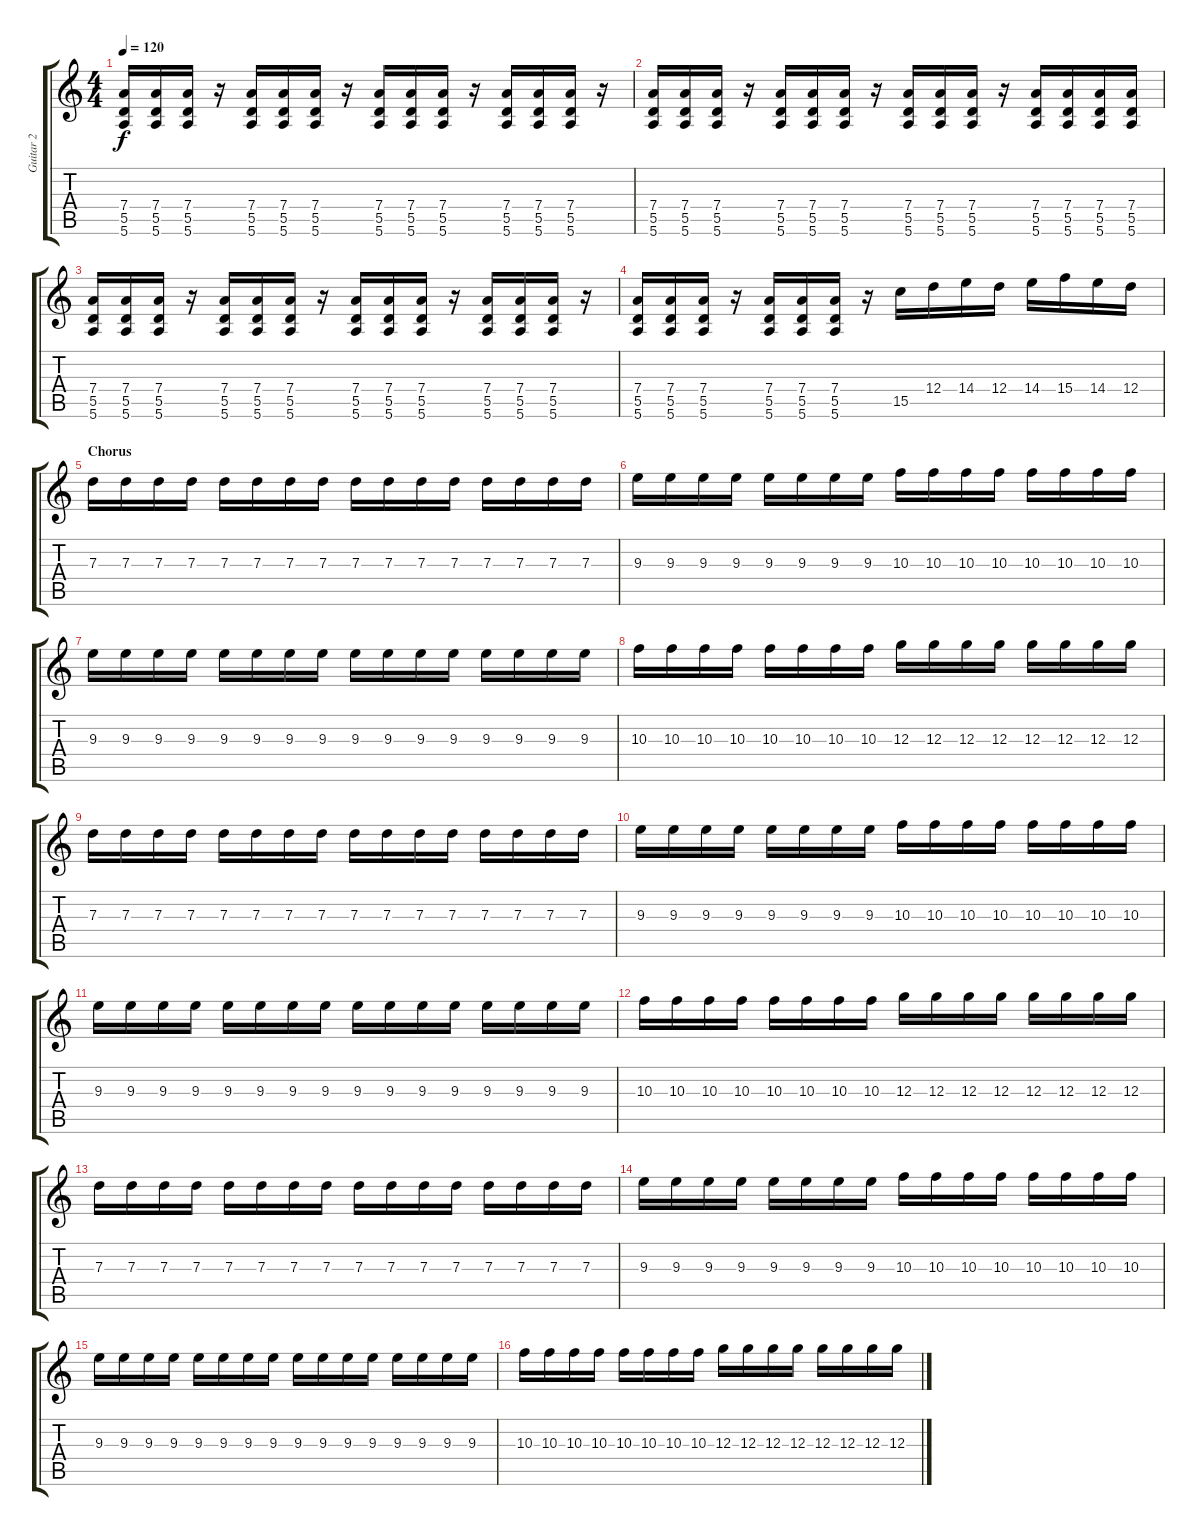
\track ("Guitar 2" "Guitar 2") {instrument overdrivenguitar}
\staff {score tabs}
\tuning (E4 B3 G3 D3 A2 E2) {hide}
\ts (4 4)
\tempo 120
\clef g2
\ks c
(7.4 5.5 5.6).16{dy f instrument distortionguitar} (7.4 5.5 5.6).16{instrument distortionguitar} (7.4 5.5 5.6).16{instrument distortionguitar} r.16 (7.4 5.5 5.6).16{instrument distortionguitar} (7.4 5.5 5.6).16{instrument distortionguitar} (7.4 5.5 5.6).16{instrument distortionguitar} r.16 (7.4 5.5 5.6).16{instrument distortionguitar} (7.4 5.5 5.6).16{instrument distortionguitar} (7.4 5.5 5.6).16{instrument distortionguitar} r.16 (7.4 5.5 5.6).16{instrument distortionguitar} (7.4 5.5 5.6).16{instrument distortionguitar} (7.4 5.5 5.6).16{instrument distortionguitar} r.16 |
(7.4 5.5 5.6).16{instrument distortionguitar} (7.4 5.5 5.6).16{instrument distortionguitar} (7.4 5.5 5.6).16{instrument distortionguitar} r.16 (7.4 5.5 5.6).16{instrument distortionguitar} (7.4 5.5 5.6).16{instrument distortionguitar} (7.4 5.5 5.6).16{instrument distortionguitar} r.16 (7.4 5.5 5.6).16{instrument distortionguitar} (7.4 5.5 5.6).16{instrument distortionguitar} (7.4 5.5 5.6).16{instrument distortionguitar} r.16 (7.4 5.5 5.6).16{instrument distortionguitar} (7.4 5.5 5.6).16{instrument distortionguitar} (7.4 5.5 5.6).16{instrument distortionguitar} (7.4 5.5 5.6).16{instrument distortionguitar} |
(7.4 5.5 5.6).16{instrument distortionguitar} (7.4 5.5 5.6).16{instrument distortionguitar} (7.4 5.5 5.6).16{instrument distortionguitar} r.16 (7.4 5.5 5.6).16{instrument distortionguitar} (7.4 5.5 5.6).16{instrument distortionguitar} (7.4 5.5 5.6).16{instrument distortionguitar} r.16 (7.4 5.5 5.6).16{instrument distortionguitar} (7.4 5.5 5.6).16{instrument distortionguitar} (7.4 5.5 5.6).16{instrument distortionguitar} r.16 (7.4 5.5 5.6).16{instrument distortionguitar} (7.4 5.5 5.6).16{instrument distortionguitar} (7.4 5.5 5.6).16{instrument distortionguitar} r.16 |
(7.4 5.5 5.6).16{instrument distortionguitar} (7.4 5.5 5.6).16{instrument distortionguitar} (7.4 5.5 5.6).16{instrument distortionguitar} r.16 (7.4 5.5 5.6).16{instrument distortionguitar} (7.4 5.5 5.6).16{instrument distortionguitar} (7.4 5.5 5.6).16{instrument distortionguitar} r.16 15.5.16{instrument distortionguitar} 12.4.16{instrument distortionguitar} 14.4.16{instrument distortionguitar} 12.4.16{instrument distortionguitar} 14.4.16{instrument distortionguitar} 15.4.16{instrument distortionguitar} 14.4.16{instrument distortionguitar} 12.4.16{instrument distortionguitar} |
\section ("" "Chorus")
7.3.16{instrument distortionguitar} 7.3.16{instrument distortionguitar} 7.3.16{instrument distortionguitar} 7.3.16{instrument distortionguitar} 7.3.16{instrument distortionguitar} 7.3.16{instrument distortionguitar} 7.3.16{instrument distortionguitar} 7.3.16{instrument distortionguitar} 7.3.16{instrument distortionguitar} 7.3.16{instrument distortionguitar} 7.3.16{instrument distortionguitar} 7.3.16{instrument distortionguitar} 7.3.16{instrument distortionguitar} 7.3.16{instrument distortionguitar} 7.3.16{instrument distortionguitar} 7.3.16{instrument distortionguitar} |
9.3.16{instrument distortionguitar} 9.3.16{instrument distortionguitar} 9.3.16{instrument distortionguitar} 9.3.16{instrument distortionguitar} 9.3.16{instrument distortionguitar} 9.3.16{instrument distortionguitar} 9.3.16{instrument distortionguitar} 9.3.16{instrument distortionguitar} 10.3.16{instrument distortionguitar} 10.3.16{instrument distortionguitar} 10.3.16{instrument distortionguitar} 10.3.16{instrument distortionguitar} 10.3.16{instrument distortionguitar} 10.3.16{instrument distortionguitar} 10.3.16{instrument distortionguitar} 10.3.16{instrument distortionguitar} |
9.3.16{instrument distortionguitar} 9.3.16{instrument distortionguitar} 9.3.16{instrument distortionguitar} 9.3.16{instrument distortionguitar} 9.3.16{instrument distortionguitar} 9.3.16{instrument distortionguitar} 9.3.16{instrument distortionguitar} 9.3.16{instrument distortionguitar} 9.3.16{instrument distortionguitar} 9.3.16{instrument distortionguitar} 9.3.16{instrument distortionguitar} 9.3.16{instrument distortionguitar} 9.3.16{instrument distortionguitar} 9.3.16{instrument distortionguitar} 9.3.16{instrument distortionguitar} 9.3.16{instrument distortionguitar} |
10.3.16{instrument distortionguitar} 10.3.16{instrument distortionguitar} 10.3.16{instrument distortionguitar} 10.3.16{instrument distortionguitar} 10.3.16{instrument distortionguitar} 10.3.16{instrument distortionguitar} 10.3.16{instrument distortionguitar} 10.3.16{instrument distortionguitar} 12.3.16{instrument distortionguitar} 12.3.16{instrument distortionguitar} 12.3.16{instrument distortionguitar} 12.3.16{instrument distortionguitar} 12.3.16{instrument distortionguitar} 12.3.16{instrument distortionguitar} 12.3.16{instrument distortionguitar} 12.3.16{instrument distortionguitar} |
7.3.16{instrument distortionguitar} 7.3.16{instrument distortionguitar} 7.3.16{instrument distortionguitar} 7.3.16{instrument distortionguitar} 7.3.16{instrument distortionguitar} 7.3.16{instrument distortionguitar} 7.3.16{instrument distortionguitar} 7.3.16{instrument distortionguitar} 7.3.16{instrument distortionguitar} 7.3.16{instrument distortionguitar} 7.3.16{instrument distortionguitar} 7.3.16{instrument distortionguitar} 7.3.16{instrument distortionguitar} 7.3.16{instrument distortionguitar} 7.3.16{instrument distortionguitar} 7.3.16{instrument distortionguitar} |
9.3.16{instrument distortionguitar} 9.3.16{instrument distortionguitar} 9.3.16{instrument distortionguitar} 9.3.16{instrument distortionguitar} 9.3.16{instrument distortionguitar} 9.3.16{instrument distortionguitar} 9.3.16{instrument distortionguitar} 9.3.16{instrument distortionguitar} 10.3.16{instrument distortionguitar} 10.3.16{instrument distortionguitar} 10.3.16{instrument distortionguitar} 10.3.16{instrument distortionguitar} 10.3.16{instrument distortionguitar} 10.3.16{instrument distortionguitar} 10.3.16{instrument distortionguitar} 10.3.16{instrument distortionguitar} |
9.3.16{instrument distortionguitar} 9.3.16{instrument distortionguitar} 9.3.16{instrument distortionguitar} 9.3.16{instrument distortionguitar} 9.3.16{instrument distortionguitar} 9.3.16{instrument distortionguitar} 9.3.16{instrument distortionguitar} 9.3.16{instrument distortionguitar} 9.3.16{instrument distortionguitar} 9.3.16{instrument distortionguitar} 9.3.16{instrument distortionguitar} 9.3.16{instrument distortionguitar} 9.3.16{instrument distortionguitar} 9.3.16{instrument distortionguitar} 9.3.16{instrument distortionguitar} 9.3.16{instrument distortionguitar} |
10.3.16{instrument distortionguitar} 10.3.16{instrument distortionguitar} 10.3.16{instrument distortionguitar} 10.3.16{instrument distortionguitar} 10.3.16{instrument distortionguitar} 10.3.16{instrument distortionguitar} 10.3.16{instrument distortionguitar} 10.3.16{instrument distortionguitar} 12.3.16{instrument distortionguitar} 12.3.16{instrument distortionguitar} 12.3.16{instrument distortionguitar} 12.3.16{instrument distortionguitar} 12.3.16{instrument distortionguitar} 12.3.16{instrument distortionguitar} 12.3.16{instrument distortionguitar} 12.3.16{instrument distortionguitar} |
7.3.16{instrument distortionguitar} 7.3.16{instrument distortionguitar} 7.3.16{instrument distortionguitar} 7.3.16{instrument distortionguitar} 7.3.16{instrument distortionguitar} 7.3.16{instrument distortionguitar} 7.3.16{instrument distortionguitar} 7.3.16{instrument distortionguitar} 7.3.16{instrument distortionguitar} 7.3.16{instrument distortionguitar} 7.3.16{instrument distortionguitar} 7.3.16{instrument distortionguitar} 7.3.16{instrument distortionguitar} 7.3.16{instrument distortionguitar} 7.3.16{instrument distortionguitar} 7.3.16{instrument distortionguitar} |
9.3.16{instrument distortionguitar} 9.3.16{instrument distortionguitar} 9.3.16{instrument distortionguitar} 9.3.16{instrument distortionguitar} 9.3.16{instrument distortionguitar} 9.3.16{instrument distortionguitar} 9.3.16{instrument distortionguitar} 9.3.16{instrument distortionguitar} 10.3.16{instrument distortionguitar} 10.3.16{instrument distortionguitar} 10.3.16{instrument distortionguitar} 10.3.16{instrument distortionguitar} 10.3.16{instrument distortionguitar} 10.3.16{instrument distortionguitar} 10.3.16{instrument distortionguitar} 10.3.16{instrument distortionguitar} |
9.3.16{instrument distortionguitar} 9.3.16{instrument distortionguitar} 9.3.16{instrument distortionguitar} 9.3.16{instrument distortionguitar} 9.3.16{instrument distortionguitar} 9.3.16{instrument distortionguitar} 9.3.16{instrument distortionguitar} 9.3.16{instrument distortionguitar} 9.3.16{instrument distortionguitar} 9.3.16{instrument distortionguitar} 9.3.16{instrument distortionguitar} 9.3.16{instrument distortionguitar} 9.3.16{instrument distortionguitar} 9.3.16{instrument distortionguitar} 9.3.16{instrument distortionguitar} 9.3.16{instrument distortionguitar} |
10.3.16{instrument distortionguitar} 10.3.16{instrument distortionguitar} 10.3.16{instrument distortionguitar} 10.3.16{instrument distortionguitar} 10.3.16{instrument distortionguitar} 10.3.16{instrument distortionguitar} 10.3.16{instrument distortionguitar} 10.3.16{instrument distortionguitar} 12.3.16{instrument distortionguitar} 12.3.16{instrument distortionguitar} 12.3.16{instrument distortionguitar} 12.3.16{instrument distortionguitar} 12.3.16{instrument distortionguitar} 12.3.16{instrument distortionguitar} 12.3.16{instrument distortionguitar} 12.3.16{instrument distortionguitar}
